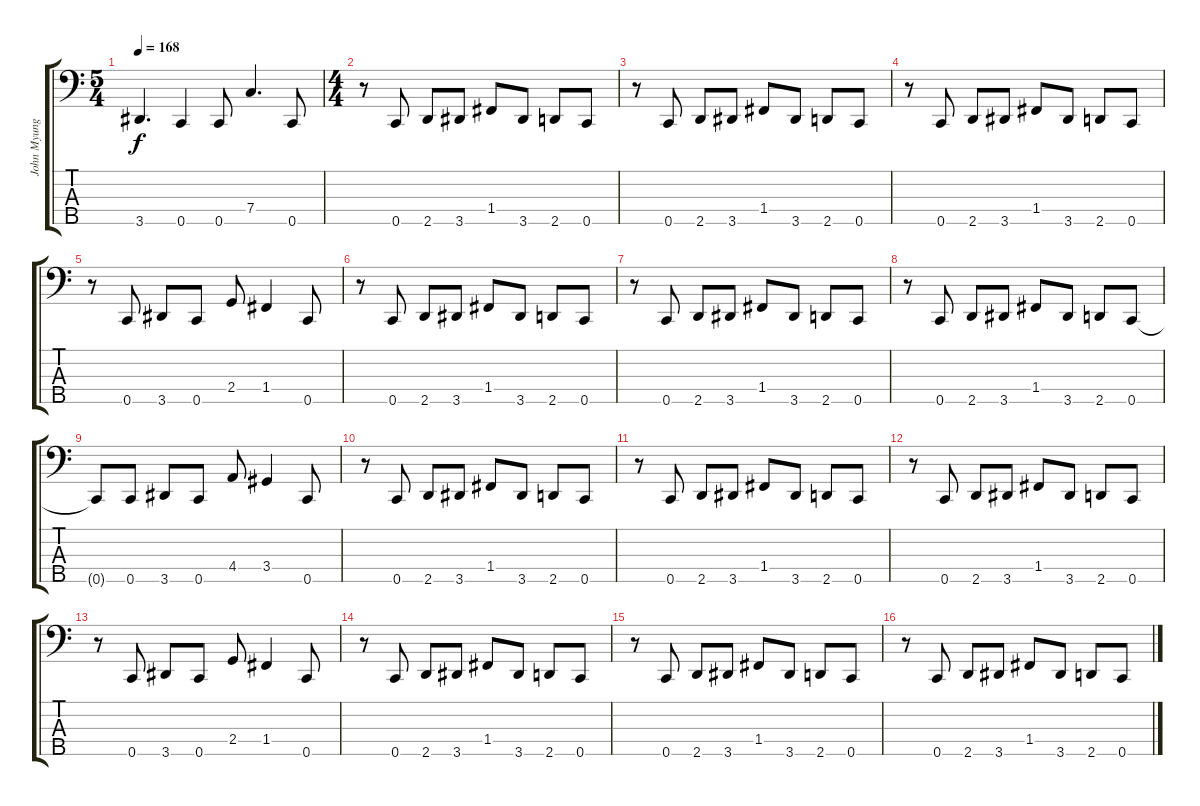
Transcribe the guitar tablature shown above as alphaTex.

\track ("John Myung" "John Myung") {instrument electricbassfinger}
\staff {score tabs}
\tuning (Ab2 Eb2 Bb1 F1 C1) {hide}
\ts (5 4)
\tempo 168
\clef f4
\ks c
3.5.4{d dy f} 0.5.4 0.5.8 7.4.4{d} 0.5.8 |
\ts (4 4)
r.8 0.5.8 2.5.8 3.5.8 1.4.8 3.5.8 2.5.8 0.5.8 |
r.8 0.5.8 2.5.8 3.5.8 1.4.8 3.5.8 2.5.8 0.5.8 |
r.8 0.5.8 2.5.8 3.5.8 1.4.8 3.5.8 2.5.8 0.5.8 |
r.8 0.5.8 3.5.8 0.5.8 2.4.8 1.4.4 0.5.8 |
r.8 0.5.8 2.5.8 3.5.8 1.4.8 3.5.8 2.5.8 0.5.8 |
r.8 0.5.8 2.5.8 3.5.8 1.4.8 3.5.8 2.5.8 0.5.8 |
r.8 0.5.8 2.5.8 3.5.8 1.4.8 3.5.8 2.5.8 0.5.8 |
0.5{t}.8 0.5.8 3.5.8 0.5.8 4.4.8 3.4.4 0.5.8 |
r.8 0.5.8 2.5.8 3.5.8 1.4.8 3.5.8 2.5.8 0.5.8 |
r.8 0.5.8 2.5.8 3.5.8 1.4.8 3.5.8 2.5.8 0.5.8 |
r.8 0.5.8 2.5.8 3.5.8 1.4.8 3.5.8 2.5.8 0.5.8 |
r.8 0.5.8 3.5.8 0.5.8 2.4.8 1.4.4 0.5.8 |
r.8 0.5.8 2.5.8 3.5.8 1.4.8 3.5.8 2.5.8 0.5.8 |
r.8 0.5.8 2.5.8 3.5.8 1.4.8 3.5.8 2.5.8 0.5.8 |
r.8 0.5.8 2.5.8 3.5.8 1.4.8 3.5.8 2.5.8 0.5.8
